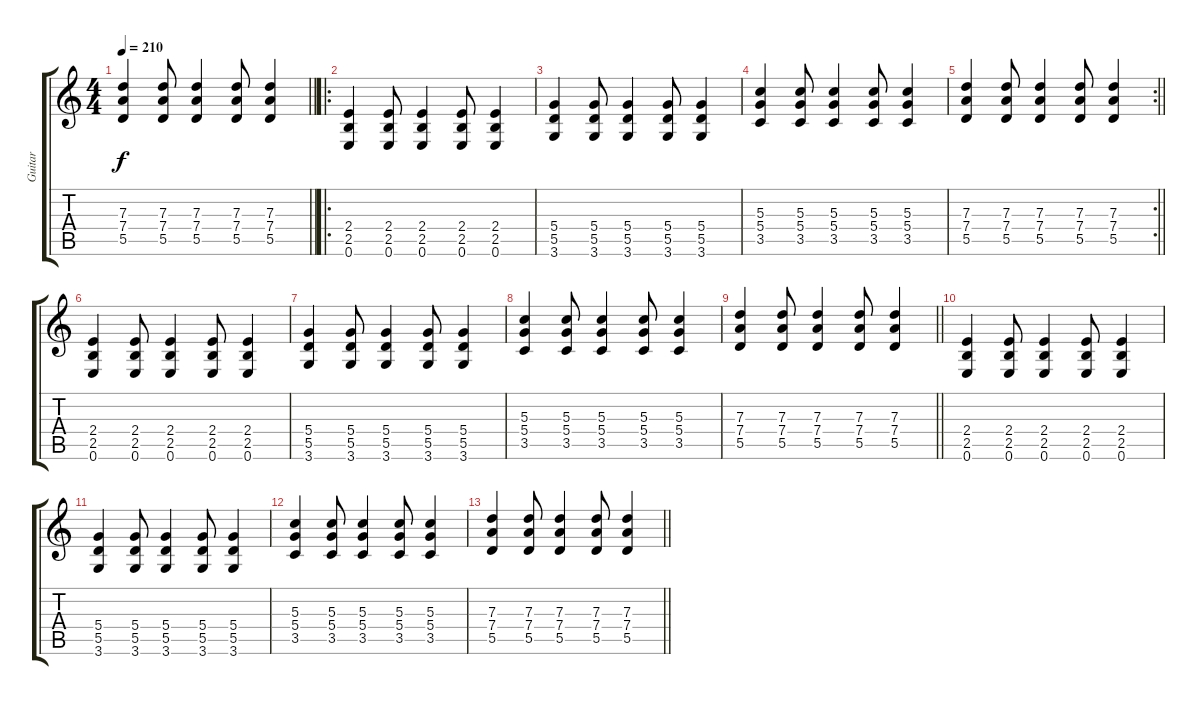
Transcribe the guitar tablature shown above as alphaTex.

\track ("Guitar" "Guitar") {instrument overdrivenguitar}
\staff {score tabs}
\tuning (E4 B3 G3 D3 A2 E2) {hide}
\ts (4 4)
\tempo 210
\clef g2
\barLineRight lightlight
\ks c
(7.3 7.4 5.5).4{dy f} (7.3 7.4 5.5).8 (7.3 7.4 5.5).4 (7.3 7.4 5.5).8 (7.3 7.4 5.5).4 |
\ro
(2.4 2.5 0.6).4 (2.4 2.5 0.6).8 (2.4 2.5 0.6).4 (2.4 2.5 0.6).8 (2.4 2.5 0.6).4 |
(5.4 5.5 3.6).4 (5.4 5.5 3.6).8 (5.4 5.5 3.6).4 (5.4 5.5 3.6).8 (5.4 5.5 3.6).4 |
(5.3 5.4 3.5).4 (5.3 5.4 3.5).8 (5.3 5.4 3.5).4 (5.3 5.4 3.5).8 (5.3 5.4 3.5).4 |
\rc 2
\barLineRight lightlight
(7.3 7.4 5.5).4 (7.3 7.4 5.5).8 (7.3 7.4 5.5).4 (7.3 7.4 5.5).8 (7.3 7.4 5.5).4 |
(2.4 2.5 0.6).4 (2.4 2.5 0.6).8 (2.4 2.5 0.6).4 (2.4 2.5 0.6).8 (2.4 2.5 0.6).4 |
(5.4 5.5 3.6).4 (5.4 5.5 3.6).8 (5.4 5.5 3.6).4 (5.4 5.5 3.6).8 (5.4 5.5 3.6).4 |
(5.3 5.4 3.5).4 (5.3 5.4 3.5).8 (5.3 5.4 3.5).4 (5.3 5.4 3.5).8 (5.3 5.4 3.5).4 |
\barLineRight lightlight
(7.3 7.4 5.5).4 (7.3 7.4 5.5).8 (7.3 7.4 5.5).4 (7.3 7.4 5.5).8 (7.3 7.4 5.5).4 |
(2.4 2.5 0.6).4 (2.4 2.5 0.6).8 (2.4 2.5 0.6).4 (2.4 2.5 0.6).8 (2.4 2.5 0.6).4 |
(5.4 5.5 3.6).4 (5.4 5.5 3.6).8 (5.4 5.5 3.6).4 (5.4 5.5 3.6).8 (5.4 5.5 3.6).4 |
(5.3 5.4 3.5).4 (5.3 5.4 3.5).8 (5.3 5.4 3.5).4 (5.3 5.4 3.5).8 (5.3 5.4 3.5).4 |
\barLineRight lightlight
(7.3 7.4 5.5).4 (7.3 7.4 5.5).8 (7.3 7.4 5.5).4 (7.3 7.4 5.5).8 (7.3 7.4 5.5).4
